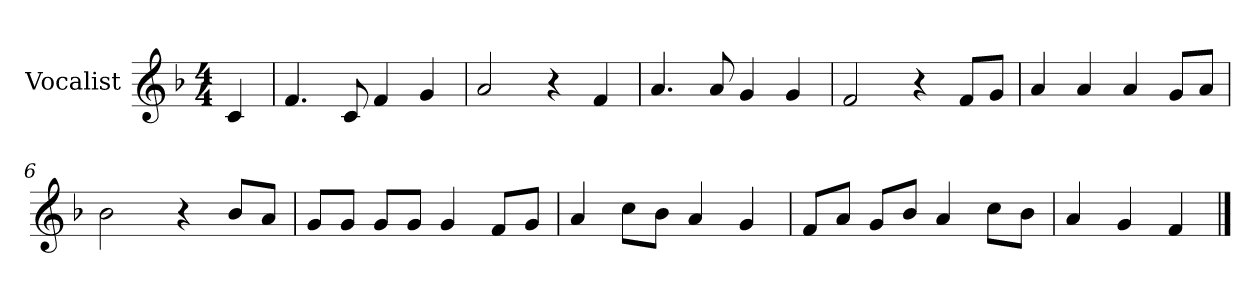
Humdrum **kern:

**kern
*part1
*staff1
*I"Vocalist
*k[b-]
*F:
*M4/4
=
4c
=1
4.f
8c
4f
4g
=2
2a
4r
4f
=3
4.a
8a
4g
4g
=4
2f
4r
8fL
8gJ
=5
4a
4a
4a
8gL
8aJ
=6
2b-
4r
8b-L
8aJ
=7
8gL
8gJ
8gL
8gJ
4g
8fL
8gJ
=8
4a
8ccL
8b-J
4a
4g
=9
8fL
8aJ
8gL
8b-J
4a
8ccL
8b-J
=10
4a
4g
4f
==
*-
